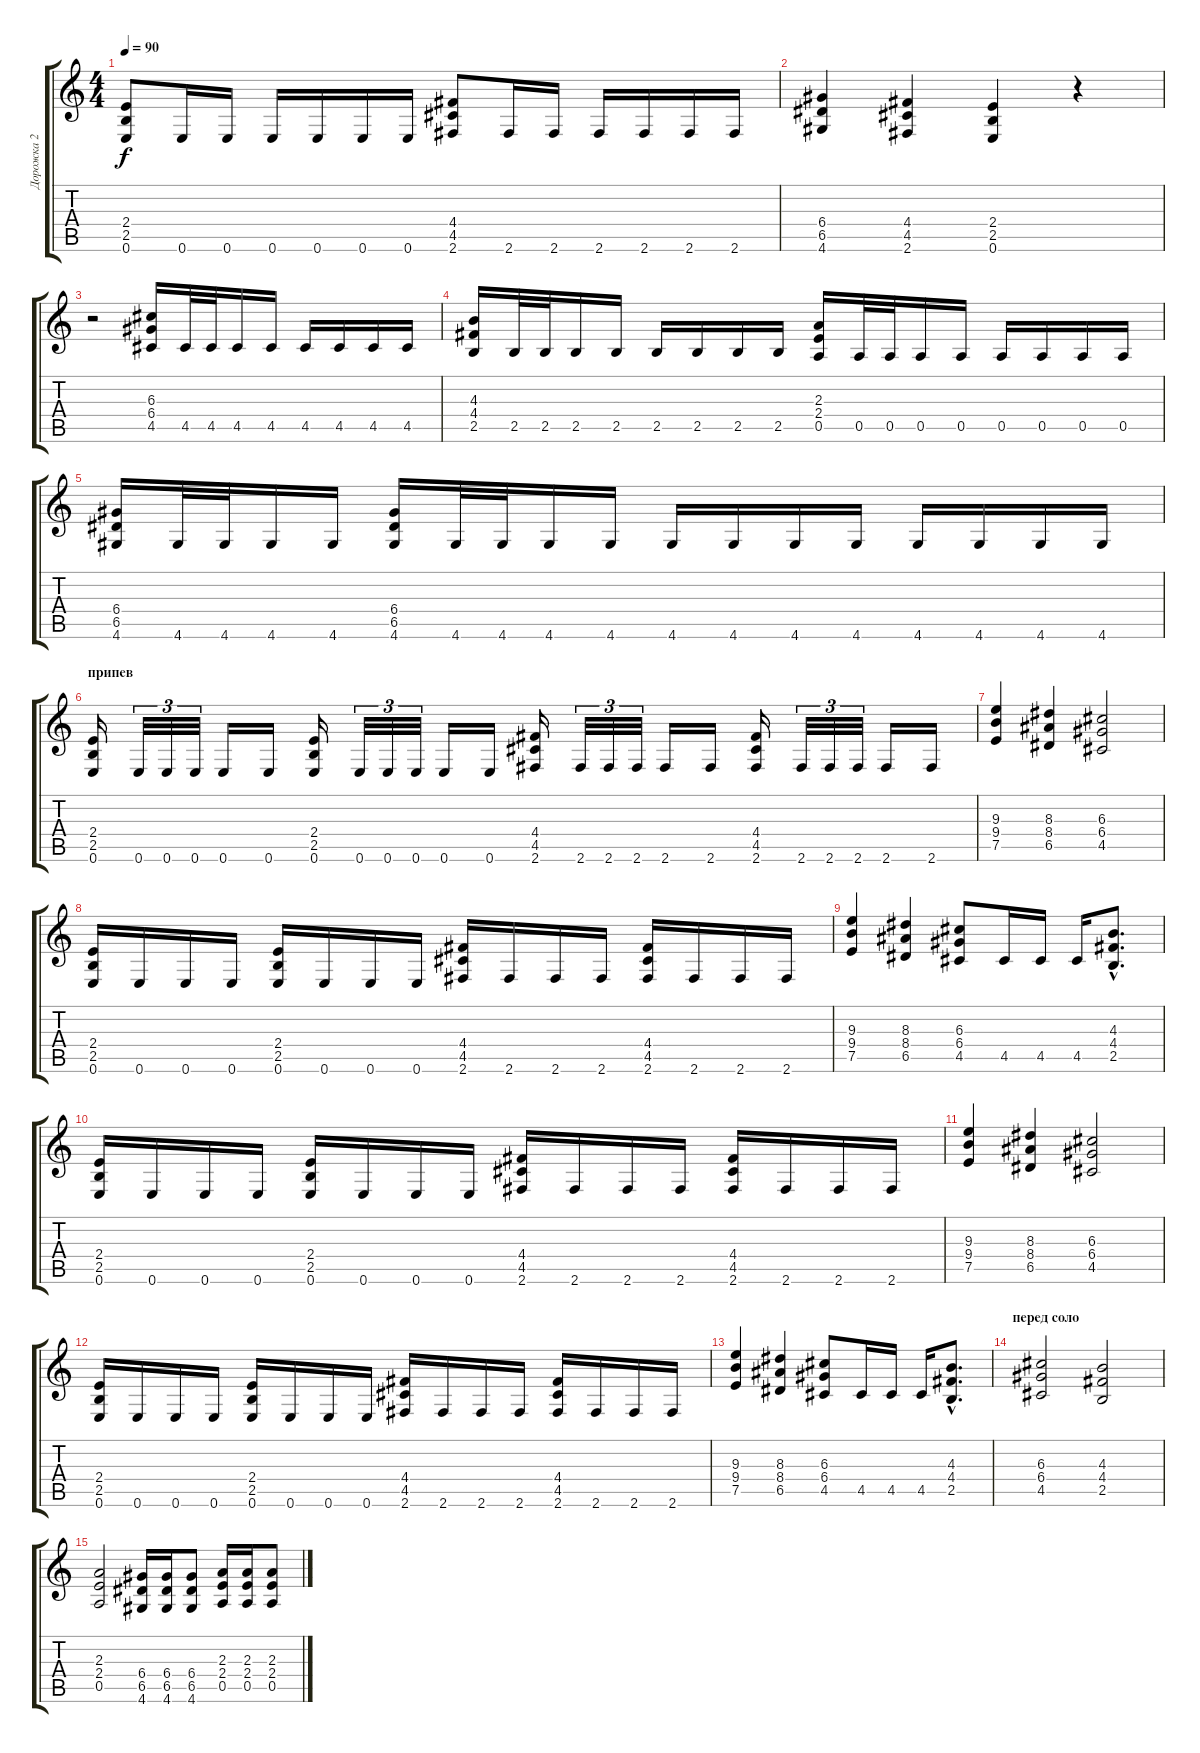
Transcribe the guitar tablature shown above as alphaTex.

\track ("Дорожка 2" "Дорожка 2") {instrument distortionguitar}
\staff {score tabs}
\tuning (E4 B3 G3 D3 A2 E2) {hide}
\ts (4 4)
\tempo 90
\clef g2
\ks c
(2.4 2.5 0.6).8{dy f} 0.6.16 0.6.16 0.6.16 0.6.16 0.6.16 0.6.16 (4.4 4.5 2.6).8 2.6.16 2.6.16 2.6.16 2.6.16 2.6.16 2.6.16 |
(6.4 6.5 4.6).4 (4.4 4.5 2.6).4 (2.4 2.5 0.6).4 r.4 |
r.2 (6.3 6.4 4.5).16 4.5.32 4.5.32 4.5.16 4.5.16 4.5.16 4.5.16 4.5.16 4.5.16 |
(4.3 4.4 2.5).16 2.5.32 2.5.32 2.5.16 2.5.16 2.5.16 2.5.16 2.5.16 2.5.16 (2.3 2.4 0.5).16 0.5.32 0.5.32 0.5.16 0.5.16 0.5.16 0.5.16 0.5.16 0.5.16 |
(6.4 6.5 4.6).16 4.6.32 4.6.32 4.6.16 4.6.16 (6.4 6.5 4.6).16 4.6.32 4.6.32 4.6.16 4.6.16 4.6.16 4.6.16 4.6.16 4.6.16 4.6.16 4.6.16 4.6.16 4.6.16 |
\section ("" "припев")
(2.4 2.5 0.6).16 0.6.32{tu (3 2)} 0.6.32{tu (3 2)} 0.6.32{tu (3 2)} 0.6.16 0.6.16 (2.4 2.5 0.6).16 0.6.32{tu (3 2)} 0.6.32{tu (3 2)} 0.6.32{tu (3 2)} 0.6.16 0.6.16 (4.4 4.5 2.6).16 2.6.32{tu (3 2)} 2.6.32{tu (3 2)} 2.6.32{tu (3 2)} 2.6.16 2.6.16 (4.4 4.5 2.6).16 2.6.32{tu (3 2)} 2.6.32{tu (3 2)} 2.6.32{tu (3 2)} 2.6.16 2.6.16 |
(9.3 9.4 7.5).4 (8.3 8.4 6.5).4 (6.3 6.4 4.5).2 |
(2.4 2.5 0.6).16 0.6.16 0.6.16 0.6.16 (2.4 2.5 0.6).16 0.6.16 0.6.16 0.6.16 (4.4 4.5 2.6).16 2.6.16 2.6.16 2.6.16 (4.4 4.5 2.6).16 2.6.16 2.6.16 2.6.16 |
(9.3 9.4 7.5).4 (8.3 8.4 6.5).4 (6.3 6.4 4.5).8 4.5.16 4.5.16 4.5.16 (4.3{hac} 4.4{hac} 2.5{hac}).8{d} |
(2.4 2.5 0.6).16 0.6.16 0.6.16 0.6.16 (2.4 2.5 0.6).16 0.6.16 0.6.16 0.6.16 (4.4 4.5 2.6).16 2.6.16 2.6.16 2.6.16 (4.4 4.5 2.6).16 2.6.16 2.6.16 2.6.16 |
(9.3 9.4 7.5).4 (8.3 8.4 6.5).4 (6.3 6.4 4.5).2 |
(2.4 2.5 0.6).16 0.6.16 0.6.16 0.6.16 (2.4 2.5 0.6).16 0.6.16 0.6.16 0.6.16 (4.4 4.5 2.6).16 2.6.16 2.6.16 2.6.16 (4.4 4.5 2.6).16 2.6.16 2.6.16 2.6.16 |
(9.3 9.4 7.5).4 (8.3 8.4 6.5).4 (6.3 6.4 4.5).8 4.5.16 4.5.16 4.5.16 (4.3{hac} 4.4{hac} 2.5{hac}).8{d} |
\section ("" "перед соло")
(6.3 6.4 4.5).2 (4.3 4.4 2.5).2 |
(2.3 2.4 0.5).2 (6.4 6.5 4.6).16 (6.4 6.5 4.6).16 (6.4 6.5 4.6).8 (2.3 2.4 0.5).16 (2.3 2.4 0.5).16 (2.3 2.4 0.5).8
